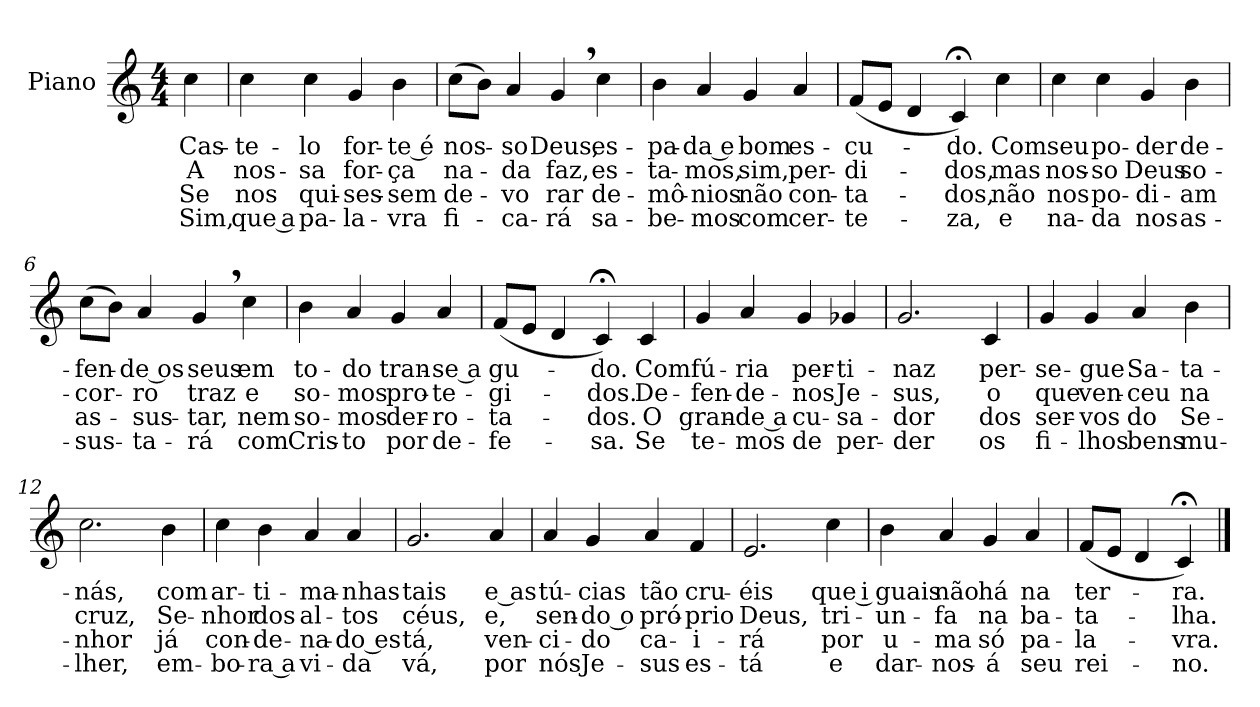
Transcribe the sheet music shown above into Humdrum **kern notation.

**kern	**text	**text	**text	**text
*part1	*part1	*part1	*part1	*part1
*staff1	*staff1	*staff1	*staff1	*staff1
*I"Piano	*	*	*	*
*I'Pno.	*	*	*	*
*clefG2	*	*	*	*
*k[]	*	*	*	*
*M4/4	*	*	*	*
*MM100	*	*	*	*
=	=	=	=	=
!	!LO:LY:b	!LO:LY:b	!LO:LY:b	!LO:LY:b
4cc\	Cas-	A	Se	Sim,
=1	=1	=1	=1	=1
!	!LO:LY:b	!LO:LY:b	!LO:LY:b	!LO:LY:b
4cc\	-te-	nos-	nos	que a
!	!LO:LY:b	!LO:LY:b	!LO:LY:b	!LO:LY:b
4cc\	-lo	-sa	qui-	pa-
!	!LO:LY:b	!LO:LY:b	!LO:LY:b	!LO:LY:b
4g/	for-	for-	-ses-	-la-
!	!LO:LY:b	!LO:LY:b	!LO:LY:b	!LO:LY:b
4b\	te é	-ça	-sem	-vra
=2	=2	=2	=2	=2
!	!LO:LY:b	!LO:LY:b	!LO:LY:b	!LO:LY:b
(>8cc\L	nos-	na-	de-	fi-
8b\J)	.	.	.	.
!	!LO:LY:b	!LO:LY:b	!LO:LY:b	!LO:LY:b
4a/	-so	-da	-vo	-ca-
!	!LO:LY:b	!LO:LY:b	!LO:LY:b	!LO:LY:b
4g,/	Deus,	faz,	rar	-rá
!	!LO:LY:b	!LO:LY:b	!LO:LY:b	!LO:LY:b
4cc\	es-	es-	de-	sa-
=3	=3	=3	=3	=3
!	!LO:LY:b	!LO:LY:b	!LO:LY:b	!LO:LY:b
4b\	-pa-	-ta-	-mô-	-be-
!	!LO:LY:b	!LO:LY:b	!LO:LY:b	!LO:LY:b
4a/	da e	-mos,	-nios	-mos
!	!LO:LY:b	!LO:LY:b	!LO:LY:b	!LO:LY:b
4g/	bom	sim,	não	com
!	!LO:LY:b	!LO:LY:b	!LO:LY:b	!LO:LY:b
4a/	es-	per-	con-	cer-
=4	=4	=4	=4	=4
!	!LO:LY:b	!LO:LY:b	!LO:LY:b	!LO:LY:b
(<8f/L	-cu-	-di-	-ta-	-te-
8e/J	.	.	.	.
4d/	.	.	.	.
!	!LO:LY:b	!LO:LY:b	!LO:LY:b	!LO:LY:b
4c;</)	-do.	-dos,	-dos,	-za,
!	!LO:LY:b	!LO:LY:b	!LO:LY:b	!LO:LY:b
4cc\	Com	mas	não	e
=5	=5	=5	=5	=5
!	!LO:LY:b	!LO:LY:b	!LO:LY:b	!LO:LY:b
4cc\	seu	nos-	nos	na-
!	!LO:LY:b	!LO:LY:b	!LO:LY:b	!LO:LY:b
4cc\	po-	-so	po-	-da
!	!LO:LY:b	!LO:LY:b	!LO:LY:b	!LO:LY:b
4g/	-der	Deus	-di-	nos
!	!LO:LY:b	!LO:LY:b	!LO:LY:b	!LO:LY:b
4b\	de-	so-	-am	as-
=6	=6	=6	=6	=6
!	!LO:LY:b	!LO:LY:b	!LO:LY:b	!LO:LY:b
(>8cc\L	-fen-	-cor-	as-	-sus-
8b\J)	.	.	.	.
!	!LO:LY:b	!LO:LY:b	!LO:LY:b	!LO:LY:b
4a/	de os	-ro	-sus-	-ta-
!	!LO:LY:b	!LO:LY:b	!LO:LY:b	!LO:LY:b
4g,/	seus	traz	-tar,	-rá
!	!LO:LY:b	!LO:LY:b	!LO:LY:b	!LO:LY:b
4cc\	em	e	nem	com
!!LO:LB:g=z
=7	=7	=7	=7	=7
!	!LO:LY:b	!LO:LY:b	!LO:LY:b	!LO:LY:b
4b\	to-	so-	so-	Cris-
!	!LO:LY:b	!LO:LY:b	!LO:LY:b	!LO:LY:b
4a/	-do	-mos	-mos	-to
!	!LO:LY:b	!LO:LY:b	!LO:LY:b	!LO:LY:b
4g/	tran-	pro-	der-	por
!	!LO:LY:b	!LO:LY:b	!LO:LY:b	!LO:LY:b
4a/	se a	-te-	-ro-	de-
=8	=8	=8	=8	=8
!	!LO:LY:b	!LO:LY:b	!LO:LY:b	!LO:LY:b
(<8f/L	-gu-	-gi-	-ta-	-fe-
8e/J	.	.	.	.
4d/	.	.	.	.
!	!LO:LY:b	!LO:LY:b	!LO:LY:b	!LO:LY:b
4c;</)	-do.	-dos.	-dos.	-sa.
!	!LO:LY:b	!LO:LY:b	!LO:LY:b	!LO:LY:b
4c/	Com	De-	O	Se
=9	=9	=9	=9	=9
!	!LO:LY:b	!LO:LY:b	!LO:LY:b	!LO:LY:b
4g/	fú-	-fen-	gran-	te-
!	!LO:LY:b	!LO:LY:b	!LO:LY:b	!LO:LY:b
4a/	-ria	-de-	de a	-mos
!	!LO:LY:b	!LO:LY:b	!LO:LY:b	!LO:LY:b
4g/	per-	-nos	-cu-	de
!	!LO:LY:b	!LO:LY:b	!LO:LY:b	!LO:LY:b
4g-X/	-ti-	Je-	-sa-	per-
=10	=10	=10	=10	=10
!	!LO:LY:b	!LO:LY:b	!LO:LY:b	!LO:LY:b
2.g/	-naz	-sus,	-dor	-der
!	!LO:LY:b	!LO:LY:b	!LO:LY:b	!LO:LY:b
4c/	per-	o	dos	os
=11	=11	=11	=11	=11
!	!LO:LY:b	!LO:LY:b	!LO:LY:b	!LO:LY:b
4g/	-se-	que	ser-	fi-
!	!LO:LY:b	!LO:LY:b	!LO:LY:b	!LO:LY:b
4g/	-gue	ven-	-vos	-lhos
!	!LO:LY:b	!LO:LY:b	!LO:LY:b	!LO:LY:b
4a/	Sa-	-ceu	do	bens
!	!LO:LY:b	!LO:LY:b	!LO:LY:b	!LO:LY:b
4b\	-ta-	na	Se-	mu-
=12	=12	=12	=12	=12
!	!LO:LY:b	!LO:LY:b	!LO:LY:b	!LO:LY:b
2.cc\	-nás,	cruz,	-nhor	-lher,
!	!LO:LY:b	!LO:LY:b	!LO:LY:b	!LO:LY:b
4b\	com	Se-	já	em-
=13	=13	=13	=13	=13
!	!LO:LY:b	!LO:LY:b	!LO:LY:b	!LO:LY:b
4cc\	ar-	-nhor	con-	-bo-
!	!LO:LY:b	!LO:LY:b	!LO:LY:b	!LO:LY:b
4b\	-ti-	dos	-de-	ra a
!	!LO:LY:b	!LO:LY:b	!LO:LY:b	!LO:LY:b
4a/	-ma-	al-	-na-	vi-
!	!LO:LY:b	!LO:LY:b	!LO:LY:b	!LO:LY:b
4a/	-nhas	-tos	do es	-da
!!LO:LB:g=z
=14	=14	=14	=14	=14
!	!LO:LY:b	!LO:LY:b	!LO:LY:b	!LO:LY:b
2.g/	tais	céus,	-tá,	vá,
!	!LO:LY:b	!LO:LY:b	!LO:LY:b	!LO:LY:b
4a/	e as	e,	ven-	por
=15	=15	=15	=15	=15
!	!LO:LY:b	!LO:LY:b	!LO:LY:b	!LO:LY:b
4a/	-tú-	sen-	-ci-	nós
!	!LO:LY:b	!LO:LY:b	!LO:LY:b	!LO:LY:b
4g/	-cias	do o	-do	Je-
!	!LO:LY:b	!LO:LY:b	!LO:LY:b	!LO:LY:b
4a/	tão	pró-	ca-	-sus
!	!LO:LY:b	!LO:LY:b	!LO:LY:b	!LO:LY:b
4f/	cru-	-prio	-i-	es-
=16	=16	=16	=16	=16
!	!LO:LY:b	!LO:LY:b	!LO:LY:b	!LO:LY:b
2.e/	-éis	Deus,	-rá	-tá
!	!LO:LY:b	!LO:LY:b	!LO:LY:b	!LO:LY:b
4cc\	que i	tri-	por	e
=17	=17	=17	=17	=17
!	!LO:LY:b	!LO:LY:b	!LO:LY:b	!LO:LY:b
4b\	-guais	-un-	u-	dar-
!	!LO:LY:b	!LO:LY:b	!LO:LY:b	!LO:LY:b
4a/	não	-fa	-ma	-nos-
!	!LO:LY:b	!LO:LY:b	!LO:LY:b	!LO:LY:b
4g/	há	na	só	-á
!	!LO:LY:b	!LO:LY:b	!LO:LY:b	!LO:LY:b
4a/	na	ba-	pa-	seu
=18	=18	=18	=18	=18
!	!LO:LY:b	!LO:LY:b	!LO:LY:b	!LO:LY:b
(<8f/L	ter-	-ta-	-la-	rei-
8e/J	.	.	.	.
4d/	.	.	.	.
!	!LO:LY:b	!LO:LY:b	!LO:LY:b	!LO:LY:b
4c;</)	-ra.	-lha.	-vra.	-no.
==	==	==	==	==
*-	*-	*-	*-	*-
